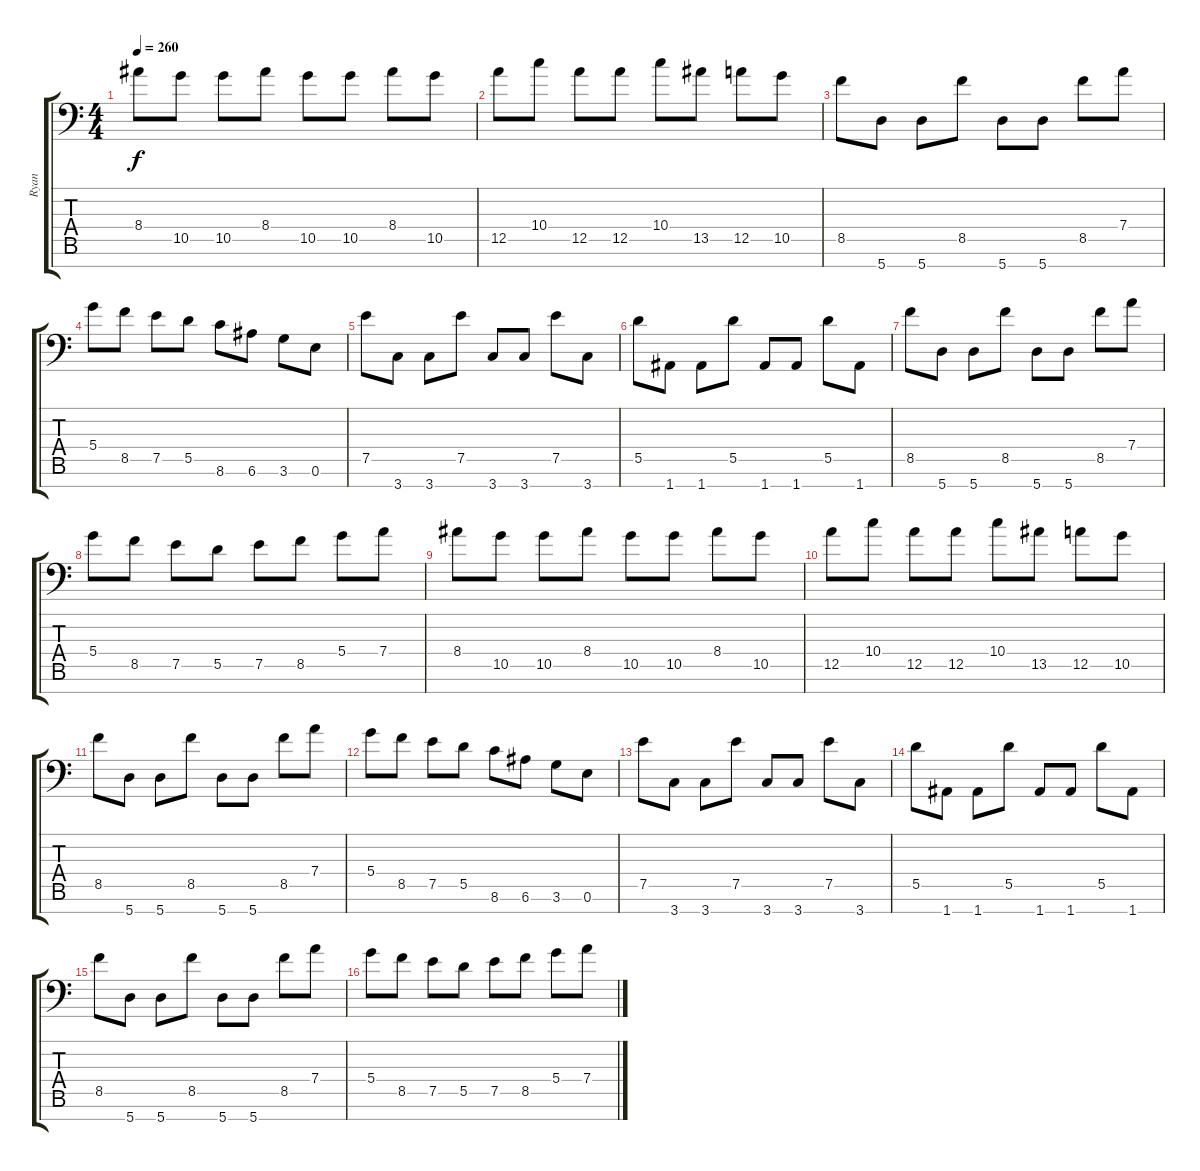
\track ("Ryan" "Ryan") {instrument acousticguitarsteel}
\staff {score tabs}
\tuning (E4 B3 Gb3 D3 A2 E2 A1) {hide}
\ts (4 4)
\tempo 260
\clef f4
\ks c
8.4.8{dy f} 10.5.8 10.5.8 8.4.8 10.5.8 10.5.8 8.4.8 10.5.8 |
12.5.8 10.4.8 12.5.8 12.5.8 10.4.8 13.5.8 12.5.8 10.5.8 |
8.5.8 5.7.8 5.7.8 8.5.8 5.7.8 5.7.8 8.5.8 7.4.8 |
5.4.8 8.5.8 7.5.8 5.5.8 8.6.8 6.6.8 3.6.8 0.6.8 |
7.5.8 3.7.8 3.7.8 7.5.8 3.7.8 3.7.8 7.5.8 3.7.8 |
5.5.8 1.7.8 1.7.8 5.5.8 1.7.8 1.7.8 5.5.8 1.7.8 |
8.5.8 5.7.8 5.7.8 8.5.8 5.7.8 5.7.8 8.5.8 7.4.8 |
5.4.8 8.5.8 7.5.8 5.5.8 7.5.8 8.5.8 5.4.8 7.4.8 |
8.4.8 10.5.8 10.5.8 8.4.8 10.5.8 10.5.8 8.4.8 10.5.8 |
12.5.8 10.4.8 12.5.8 12.5.8 10.4.8 13.5.8 12.5.8 10.5.8 |
8.5.8 5.7.8 5.7.8 8.5.8 5.7.8 5.7.8 8.5.8 7.4.8 |
5.4.8 8.5.8 7.5.8 5.5.8 8.6.8 6.6.8 3.6.8 0.6.8 |
7.5.8 3.7.8 3.7.8 7.5.8 3.7.8 3.7.8 7.5.8 3.7.8 |
5.5.8 1.7.8 1.7.8 5.5.8 1.7.8 1.7.8 5.5.8 1.7.8 |
8.5.8 5.7.8 5.7.8 8.5.8 5.7.8 5.7.8 8.5.8 7.4.8 |
5.4.8 8.5.8 7.5.8 5.5.8 7.5.8 8.5.8 5.4.8 7.4.8
